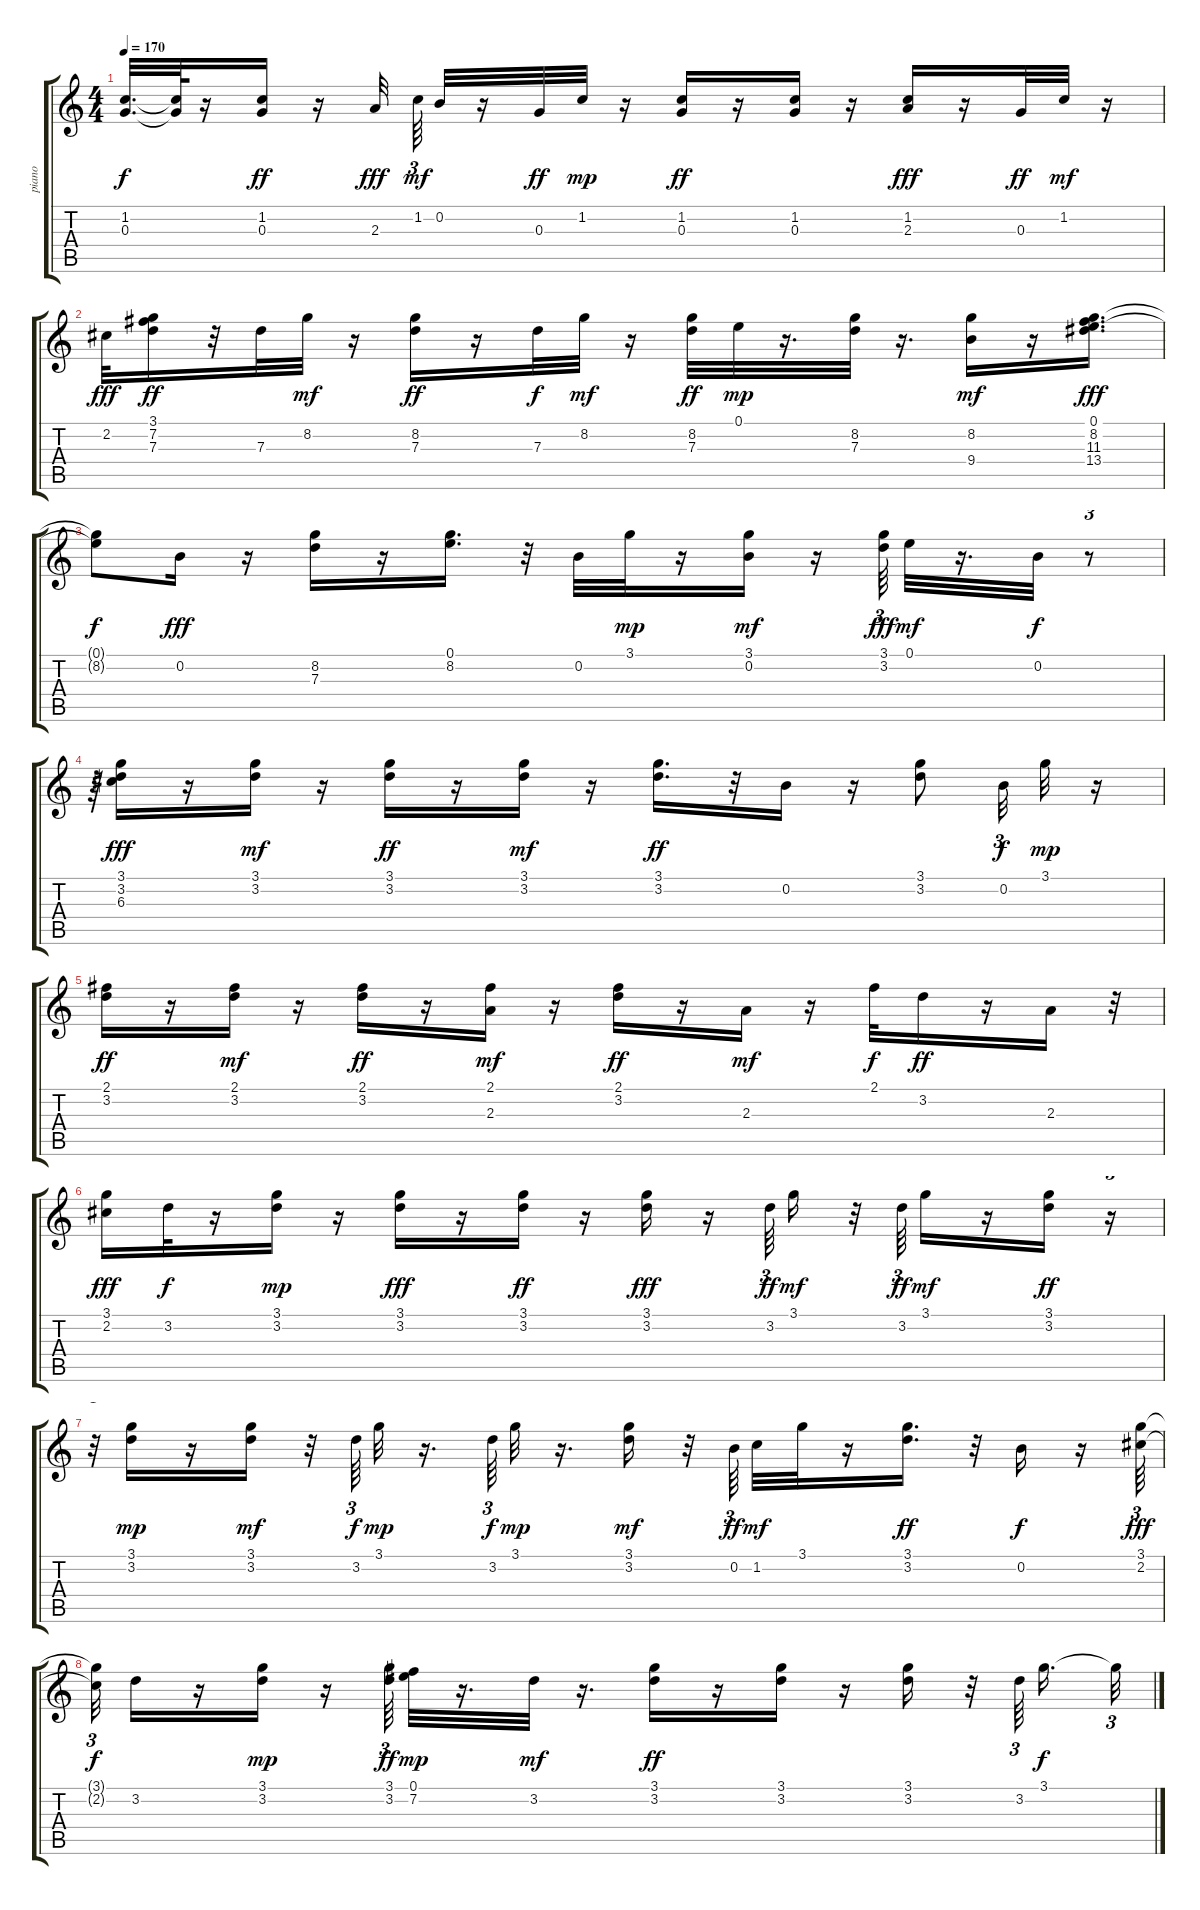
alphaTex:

\track ("piano   " "piano   ") {instrument electricguitarjazz}
\staff {score tabs}
\tuning (E4 B3 G3 D3 A2 E2) {hide}
\ts (4 4)
\tempo 170
\clef g2
\ks c
(1.2{t} 0.3{t}).32{d dy f} (1.2{t} 0.3{t}).64 r.16 (1.2 0.3).16{dy ff} r.16 2.3.32{dy fff beam splitsecondary} 1.2.64{tu (3 2) dy mf} 0.2.32 r.16 0.3.32{dy ff} 1.2.32{dy mp} r.16 (1.2 0.3).16{dy ff} r.16 (1.2 0.3).16 r.16 (1.2 2.3).16{dy fff} r.16 0.3.32{dy ff} 1.2.32{dy mf} r.16 |
2.2.32{dy fff} (3.1 7.2 7.3).16{dy ff} r.32 7.3.32 8.2.32{dy mf} r.16 (8.2 7.3).16{dy ff} r.16 7.3.32{dy f} 8.2.32{dy mf} r.16 (8.2 7.3).32{dy ff} 0.1.32{dy mp} r.16{d} (8.2 7.3).32 r.16{d} (8.2 9.4).16{dy mf} r.16 (0.1 8.2 11.3 13.4).16{d dy fff} |
(0.1{t} 8.2{t}).8{dy f} 0.2.16{dy fff} r.16 (8.2 7.3).16 r.16 (0.1 8.2).16{d} r.32 0.2.32 3.1.32{dy mp} r.16 (3.1 0.2).16{dy mf} r.16 (3.1 3.2).64{tu (3 2) dy fff} 0.1.32{dy mf} r.16{d} 0.2.32{dy f} r.8{tu (3 2)} |
r.64{tu (3 2)} (3.1 3.2 6.3).16{dy fff} r.16 (3.1 3.2).16{dy mf} r.16 (3.1 3.2).16{dy ff} r.16 (3.1 3.2).16{dy mf} r.16 (3.1 3.2).16{d dy ff} r.32 0.2.16 r.16 (3.1 3.2).8 0.2.32{tu (3 2) dy f} 3.1.32{dy mp} r.16 |
(2.1 3.2).16{dy ff} r.16 (2.1 3.2).16{dy mf} r.16 (2.1 3.2).16{dy ff} r.16 (2.1 2.3).16{dy mf} r.16 (2.1 3.2).16{dy ff} r.16 2.3.16{dy mf} r.16 2.1.32{dy f} 3.2.16{dy ff} r.16 2.3.16 r.32 |
(3.1 2.2).16{dy fff} 3.2.32{dy f} r.16 (3.1 3.2).16{dy mp} r.16 (3.1 3.2).16{dy fff} r.16 (3.1 3.2).16{dy ff} r.16 (3.1 3.2).16{dy fff} r.16 3.2.64{tu (3 2) dy ff} 3.1.16{dy mf} r.32 3.2.64{tu (3 2) dy ff} 3.1.16{dy mf} r.16 (3.1 3.2).16{dy ff} r.16{tu (3 2)} |
r.32{tu (3 2)} (3.1 3.2).16{dy mp} r.16 (3.1 3.2).16{dy mf} r.32 3.2.64{tu (3 2) dy f} 3.1.32{dy mp} r.16{d} 3.2.64{tu (3 2) dy f} 3.1.32{dy mp} r.16{d} (3.1 3.2).16{dy mf} r.32 0.2.64{tu (3 2) dy ff beam splitsecondary} 1.2.32{dy mf} 3.1.32 r.16 (3.1 3.2).16{d dy ff} r.32 0.2.16{dy f} r.16 (3.1 2.2).64{tu (3 2) dy fff} |
(3.1{t} 2.2{t}).32{tu (3 2) dy f} 3.2.16 r.16 (3.1 3.2).16{dy mp} r.16 (3.1 3.2).64{tu (3 2) dy ff} (0.1 7.2).32{dy mp} r.16{d} 3.2.32{dy mf} r.16{d} (3.1 3.2).16{dy ff} r.16 (3.1 3.2).16 r.16 (3.1 3.2).16 r.32 3.2.64{tu (3 2) beam splitsecondary} 3.1.16{d dy f} 3.1{t}.32{tu (3 2)}
